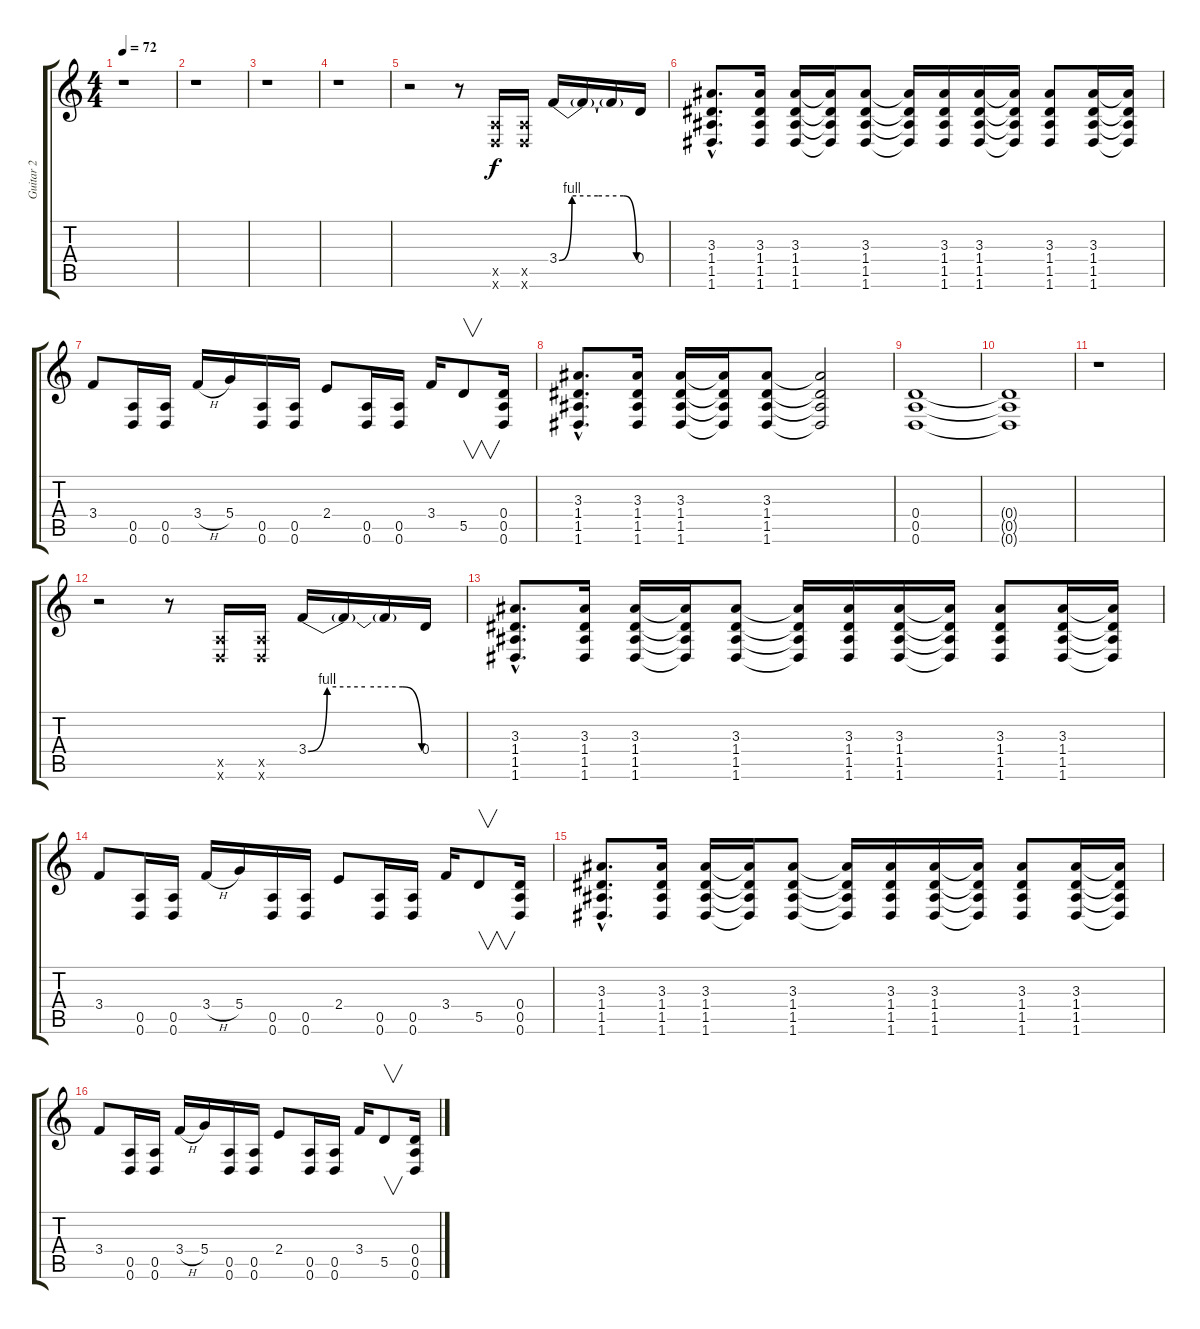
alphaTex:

\track ("Guitar 2" "Guitar 2") {instrument distortionguitar}
\staff {score tabs}
\tuning (E4 B3 G3 D3 A2 D2) {hide}
\ts (4 4)
\tempo 72
\clef g2
\ks c
r.1{dy f instrument distortionguitar} |
r.1 |
r.1 |
r.1 |
r.2 r.8 (0.5{x} 0.6{x}).16 (0.5{x} 0.6{x}).16 3.4{be (custom 0 0 10 4 30 4 50 4 60 0)}.16 3.4{t}.16 3.4{t}.16 0.4.16 |
(3.3{hac} 1.4{hac} 1.5{hac} 1.6{hac}).8{d} (3.3 1.4 1.5 1.6).16 (3.3 1.4 1.5 1.6).16 (3.3{t} 1.4{t} 1.5{t} 1.6{t}).16 (3.3 1.4 1.5 1.6).8 (3.3{t} 1.4{t} 1.5{t} 1.6{t}).16 (3.3 1.4 1.5 1.6).16 (3.3 1.4 1.5 1.6).16 (3.3{t} 1.4{t} 1.5{t} 1.6{t}).16 (3.3 1.4 1.5 1.6).8 (3.3 1.4 1.5 1.6).16 (3.3{t} 1.4{t} 1.5{t} 1.6{t}).16 |
3.4.8 (0.5 0.6).16 (0.5 0.6).16 3.4{h}.16 5.4.16 (0.5 0.6).16 (0.5 0.6).16 2.4.8 (0.5 0.6).16 (0.5 0.6).16 3.4.16 5.5.8{v} (0.4 0.5 0.6).16 |
(3.3{hac} 1.4{hac} 1.5{hac} 1.6{hac}).8{d} (3.3 1.4 1.5 1.6).16 (3.3 1.4 1.5 1.6).16 (3.3{t} 1.4{t} 1.5{t} 1.6{t}).16 (3.3 1.4 1.5 1.6).8 (3.3{t} 1.4{t} 1.5{t} 1.6{t}).2 |
(0.4 0.5 0.6).1{volume 0} |
(0.4{t} 0.5{t} 0.6{t}).1 |
r.1{volume 16} |
r.2 r.8 (0.5{x} 0.6{x}).16 (0.5{x} 0.6{x}).16 3.4{be (custom 0 0 10 4 30 4 50 4 60 0)}.16 3.4{t}.16 3.4{t}.16 0.4.16 |
(3.3{hac} 1.4{hac} 1.5{hac} 1.6{hac}).8{d} (3.3 1.4 1.5 1.6).16 (3.3 1.4 1.5 1.6).16 (3.3{t} 1.4{t} 1.5{t} 1.6{t}).16 (3.3 1.4 1.5 1.6).8 (3.3{t} 1.4{t} 1.5{t} 1.6{t}).16 (3.3 1.4 1.5 1.6).16 (3.3 1.4 1.5 1.6).16 (3.3{t} 1.4{t} 1.5{t} 1.6{t}).16 (3.3 1.4 1.5 1.6).8 (3.3 1.4 1.5 1.6).16 (3.3{t} 1.4{t} 1.5{t} 1.6{t}).16 |
3.4.8 (0.5 0.6).16 (0.5 0.6).16 3.4{h}.16 5.4.16 (0.5 0.6).16 (0.5 0.6).16 2.4.8 (0.5 0.6).16 (0.5 0.6).16 3.4.16 5.5.8{v} (0.4 0.5 0.6).16 |
(3.3{hac} 1.4{hac} 1.5{hac} 1.6{hac}).8{d} (3.3 1.4 1.5 1.6).16 (3.3 1.4 1.5 1.6).16 (3.3{t} 1.4{t} 1.5{t} 1.6{t}).16 (3.3 1.4 1.5 1.6).8 (3.3{t} 1.4{t} 1.5{t} 1.6{t}).16 (3.3 1.4 1.5 1.6).16 (3.3 1.4 1.5 1.6).16 (3.3{t} 1.4{t} 1.5{t} 1.6{t}).16 (3.3 1.4 1.5 1.6).8 (3.3 1.4 1.5 1.6).16 (3.3{t} 1.4{t} 1.5{t} 1.6{t}).16 |
3.4.8 (0.5 0.6).16 (0.5 0.6).16 3.4{h}.16 5.4.16 (0.5 0.6).16 (0.5 0.6).16 2.4.8 (0.5 0.6).16 (0.5 0.6).16 3.4.16 5.5.8{v} (0.4 0.5 0.6).16
